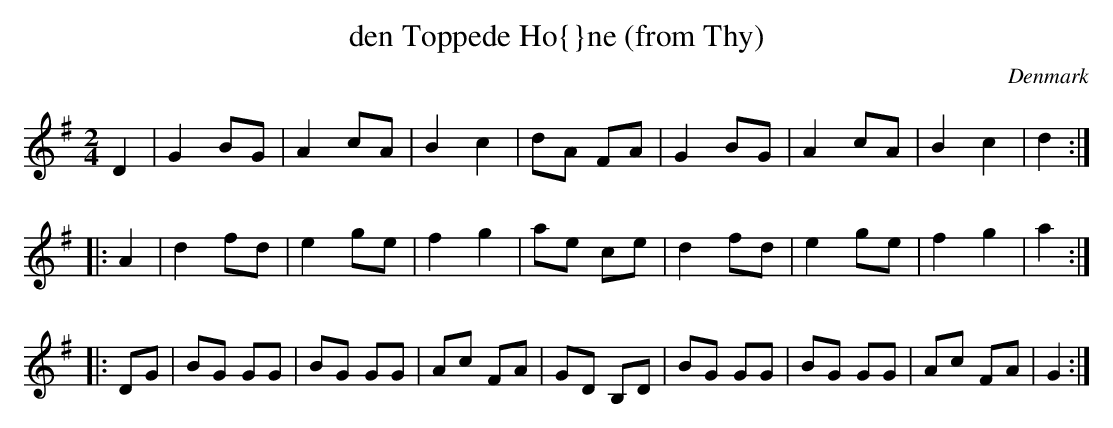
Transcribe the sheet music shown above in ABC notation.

X:1
T:den Toppede H\o{}ne (from Thy)
O:Denmark
M:2/4
L:1/8
K:G
D2  | G2 BG | A2 cA | B2 c2 | dA FA |\
G2 BG | A2 cA | B2 c2 | d2 :|
|:A2| d2 fd | e2 ge | f2 g2 | ae ce |\
d2 fd | e2 ge | f2 g2 | a2 :|
|:DG| BG GG | BG GG | Ac FA | GD B,D |\
BG GG | BG GG | Ac FA | G2 :|
